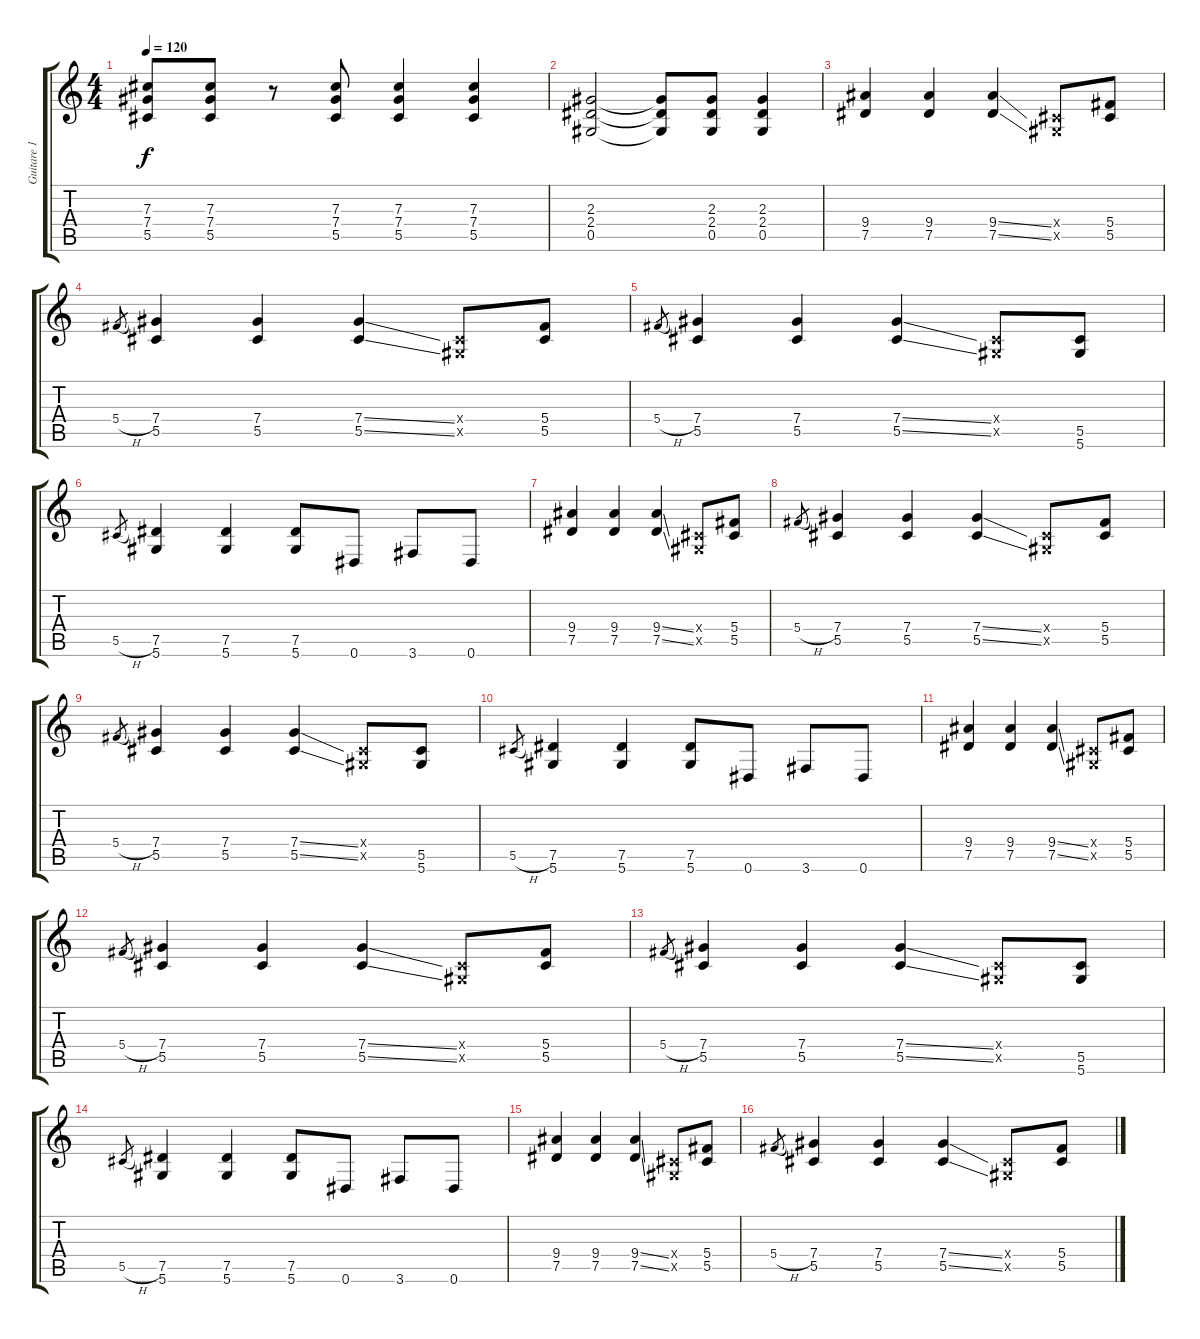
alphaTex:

\track ("Guitare 1 (James)" "Guitare 1 ") {instrument electricguitarclean}
\staff {score tabs}
\tuning (Eb4 Bb3 Gb3 Db3 Ab2 Eb2) {hide}
\ts (4 4)
\tempo 120
\clef g2
\ks c
(7.3 7.4 5.5).8{dy f} (7.3 7.4 5.5).8 r.8 (7.3 7.4 5.5).8 (7.3 7.4 5.5).4 (7.3 7.4 5.5).4 |
(2.3 2.4 0.5).2 (2.3{t} 2.4{t} 0.5{t}).8 (2.3 2.4 0.5).8 (2.3 2.4 0.5).4 |
(9.4 7.5).4 (9.4 7.5).4 (9.4{ss} 7.5{ss}).4 (0.4{x} 0.5{x}).8 (5.4 5.5).8 |
5.4{h}.8{gr} (7.4 5.5).4 (7.4 5.5).4 (7.4{ss} 5.5{ss}).4 (0.4{x} 0.5{x}).8 (5.4 5.5).8 |
5.4{h}.8{gr} (7.4 5.5).4 (7.4 5.5).4 (7.4{ss} 5.5{ss}).4 (0.4{x} 0.5{x}).8 (5.5 5.6).8 |
5.5{h}.8{gr} (7.5 5.6).4 (7.5 5.6).4 (7.5 5.6).8 0.6.8 3.6.8 0.6.8 |
(9.4 7.5).4 (9.4 7.5).4 (9.4{ss} 7.5{ss}).4 (0.4{x} 0.5{x}).8 (5.4 5.5).8 |
5.4{h}.8{gr} (7.4 5.5).4 (7.4 5.5).4 (7.4{ss} 5.5{ss}).4 (0.4{x} 0.5{x}).8 (5.4 5.5).8 |
5.4{h}.8{gr} (7.4 5.5).4 (7.4 5.5).4 (7.4{ss} 5.5{ss}).4 (0.4{x} 0.5{x}).8 (5.5 5.6).8 |
5.5{h}.8{gr} (7.5 5.6).4 (7.5 5.6).4 (7.5 5.6).8 0.6.8 3.6.8 0.6.8 |
(9.4 7.5).4 (9.4 7.5).4 (9.4{ss} 7.5{ss}).4 (0.4{x} 0.5{x}).8 (5.4 5.5).8 |
5.4{h}.8{gr} (7.4 5.5).4 (7.4 5.5).4 (7.4{ss} 5.5{ss}).4 (0.4{x} 0.5{x}).8 (5.4 5.5).8 |
5.4{h}.8{gr} (7.4 5.5).4 (7.4 5.5).4 (7.4{ss} 5.5{ss}).4 (0.4{x} 0.5{x}).8 (5.5 5.6).8 |
5.5{h}.8{gr} (7.5 5.6).4 (7.5 5.6).4 (7.5 5.6).8 0.6.8 3.6.8 0.6.8 |
(9.4 7.5).4 (9.4 7.5).4 (9.4{ss} 7.5{ss}).4 (0.4{x} 0.5{x}).8 (5.4 5.5).8 |
5.4{h}.8{gr} (7.4 5.5).4 (7.4 5.5).4 (7.4{ss} 5.5{ss}).4 (0.4{x} 0.5{x}).8 (5.4 5.5).8
